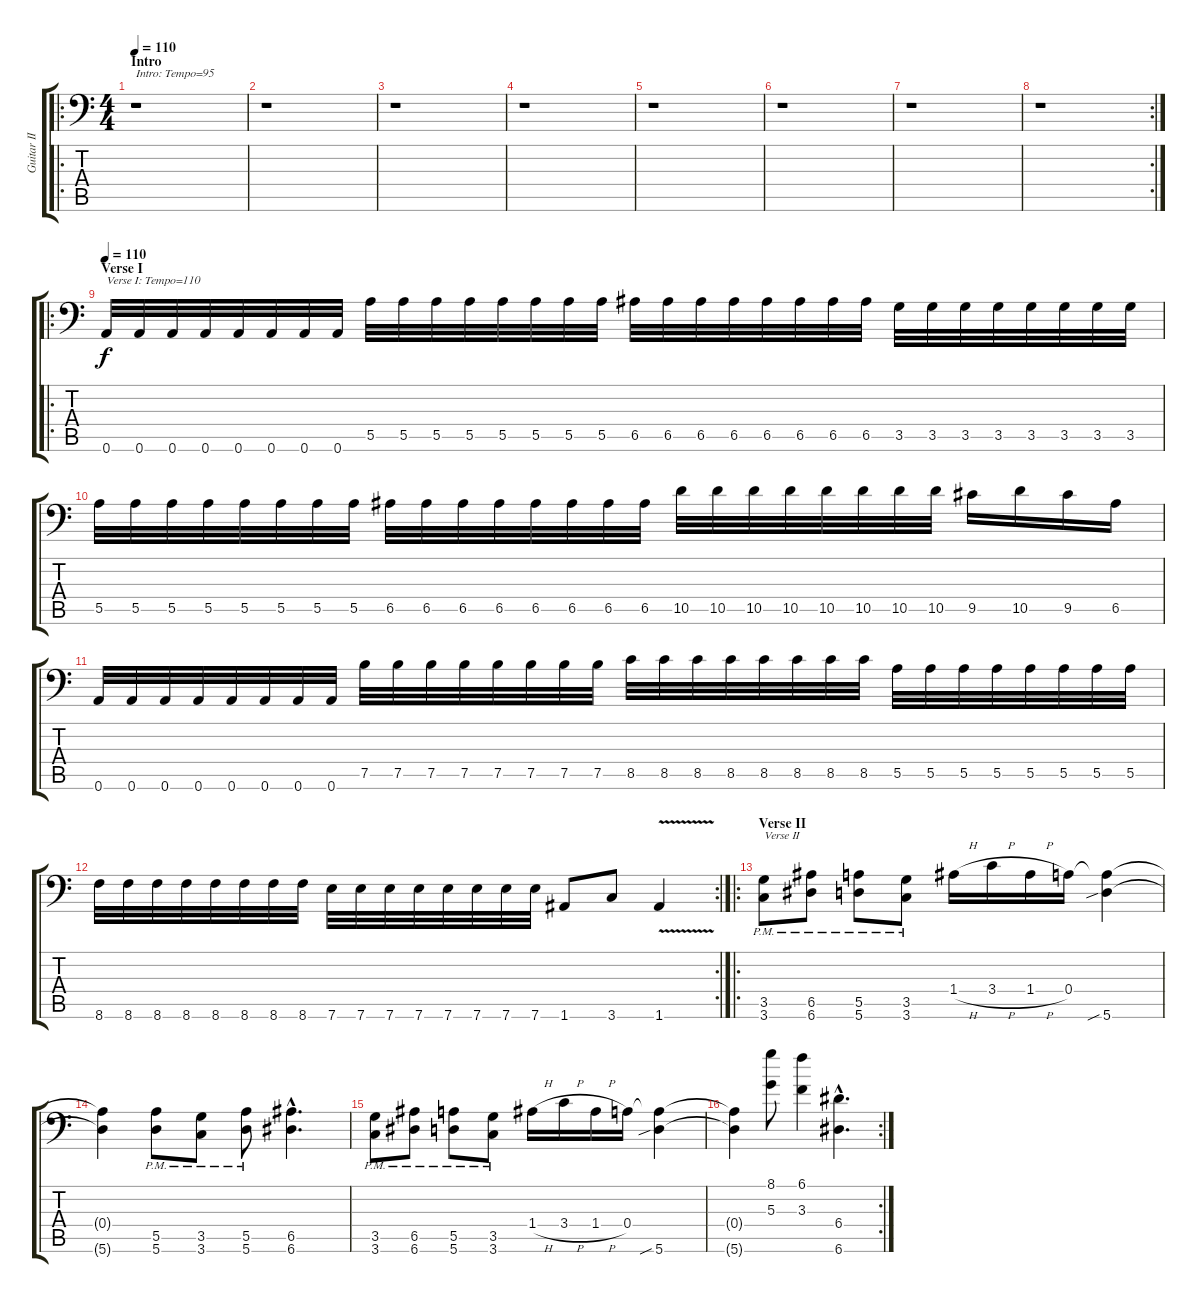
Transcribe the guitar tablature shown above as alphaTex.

\track ("Guitar II [Dallas Toler-Wade]" "Guitar II ") {instrument distortionguitar}
\staff {score tabs}
\tuning (B3 Gb3 D3 A2 E2 A1) {hide}
\ro
\ts (4 4)
\section ("" "Intro")
\tempo 110
\tempo 95
\tempo 110
\clef f4
\ks c
r.1{txt "Intro: Tempo=95" dy f instrument distortionguitar} |
r.1 |
r.1 |
r.1 |
r.1 |
r.1 |
r.1 |
\rc 2
r.1 |
\ro
\section ("" "Verse I")
\tempo 110
0.6.32{txt "Verse I: Tempo=110"} 0.6.32 0.6.32 0.6.32 0.6.32 0.6.32 0.6.32 0.6.32 5.5.32 5.5.32 5.5.32 5.5.32 5.5.32 5.5.32 5.5.32 5.5.32 6.5.32 6.5.32 6.5.32 6.5.32 6.5.32 6.5.32 6.5.32 6.5.32 3.5.32 3.5.32 3.5.32 3.5.32 3.5.32 3.5.32 3.5.32 3.5.32 |
5.5.32 5.5.32 5.5.32 5.5.32 5.5.32 5.5.32 5.5.32 5.5.32 6.5.32 6.5.32 6.5.32 6.5.32 6.5.32 6.5.32 6.5.32 6.5.32 10.5.32 10.5.32 10.5.32 10.5.32 10.5.32 10.5.32 10.5.32 10.5.32 9.5.16 10.5.16 9.5.16 6.5.16 |
0.6.32 0.6.32 0.6.32 0.6.32 0.6.32 0.6.32 0.6.32 0.6.32 7.5.32 7.5.32 7.5.32 7.5.32 7.5.32 7.5.32 7.5.32 7.5.32 8.5.32 8.5.32 8.5.32 8.5.32 8.5.32 8.5.32 8.5.32 8.5.32 5.5.32 5.5.32 5.5.32 5.5.32 5.5.32 5.5.32 5.5.32 5.5.32 |
\rc 2
8.6.32 8.6.32 8.6.32 8.6.32 8.6.32 8.6.32 8.6.32 8.6.32 7.6.32 7.6.32 7.6.32 7.6.32 7.6.32 7.6.32 7.6.32 7.6.32 1.6.8 3.6.8 1.6{v}.4 |
\ro
\section ("" "Verse II")
(3.5{pm} 3.6{pm}).8{txt "Verse II"} (6.5{pm} 6.6{pm}).8 (5.5{pm} 5.6{pm}).8 (3.5{pm} 3.6{pm}).8 1.4{h}.16 3.4{h}.16 1.4{h}.16 0.4.16 (0.4{t} 5.6{sib}).4 |
(0.4{t} 5.6{t}).4 (5.5{pm} 5.6{pm}).8 (3.5{pm} 3.6{pm}).8 (5.5{pm} 5.6{pm}).8 (6.5{hac} 6.6{hac}).4{d} |
(3.5{pm} 3.6{pm}).8 (6.5{pm} 6.6{pm}).8 (5.5{pm} 5.6{pm}).8 (3.5{pm} 3.6{pm}).8 1.4{h}.16 3.4{h}.16 1.4{h}.16 0.4.16 (0.4{t} 5.6{sib}).4 |
\rc 2
(0.4{t} 5.6{t}).4 (8.1 5.3).8 (6.1 3.3).4 (6.4{hac} 6.6{hac}).4{d}
